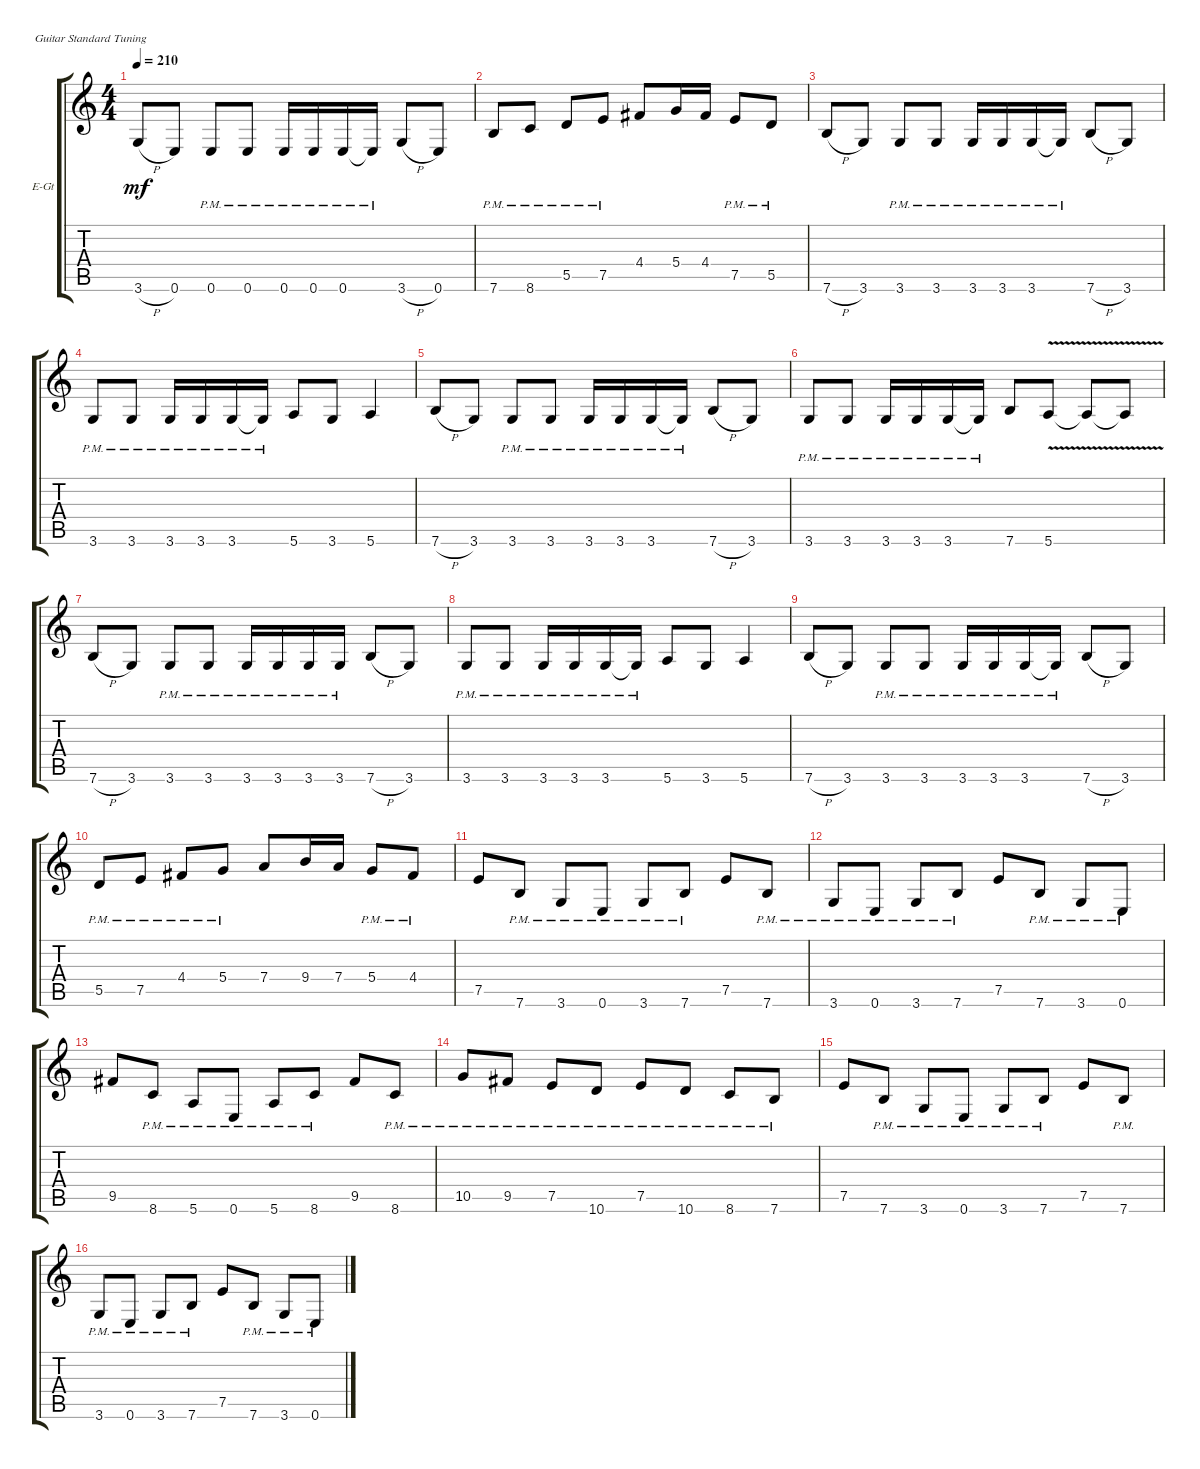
\bracketExtendMode groupsimilarinstruments
\firstSystemTrackNameOrientation horizontal
\otherSystemsTrackNameOrientation horizontal
\track ("right" "E-Gt") {instrument distortionguitar}
\staff {score tabs}
\tuning (E4 B3 G3 D3 A2 E2)
\ts (4 4)
\tempo 210
\clef g2
\ks c
3.6{h}.8{dy mf} 0.6.8 0.6{pm}.8 0.6{pm}.8 0.6{pm}.16 0.6{pm}.16 0.6{pm}.16 0.6{pm t}.16 3.6{h}.8 0.6.8 |
7.6{pm}.8 8.6{pm}.8 5.5{pm}.8 7.5{pm}.8 4.4.8 5.4.16 4.4.16 7.5{pm}.8 5.5{pm}.8 |
7.6{h}.8 3.6.8 3.6{pm}.8 3.6{pm}.8 3.6{pm}.16 3.6{pm}.16 3.6{pm}.16 3.6{pm t}.16 7.6{h}.8 3.6.8 |
3.6{pm}.8 3.6{pm}.8 3.6{pm}.16 3.6{pm}.16 3.6{pm}.16 3.6{pm t}.16 5.6.8 3.6.8 5.6.4 |
7.6{h}.8 3.6.8 3.6{pm}.8 3.6{pm}.8 3.6{pm}.16 3.6{pm}.16 3.6{pm}.16 3.6{pm t}.16 7.6{h}.8 3.6.8 |
3.6{pm}.8 3.6{pm}.8 3.6{pm}.16 3.6{pm}.16 3.6{pm}.16 3.6{pm t}.16 7.6.8 5.6{v}.8 5.6{v t}.8 5.6{v t}.8 |
7.6{h}.8 3.6.8 3.6{pm}.8 3.6{pm}.8 3.6{pm}.16 3.6{pm}.16 3.6{pm}.16 3.6{pm}.16 7.6{h}.8 3.6.8 |
3.6{pm}.8 3.6{pm}.8 3.6{pm}.16 3.6{pm}.16 3.6{pm}.16 3.6{pm t}.16 5.6.8 3.6.8 5.6.4 |
7.6{h}.8 3.6.8 3.6{pm}.8 3.6{pm}.8 3.6{pm}.16 3.6{pm}.16 3.6{pm}.16 3.6{pm t}.16 7.6{h}.8 3.6.8 |
5.5{pm}.8 7.5{pm}.8 4.4{pm}.8 5.4{pm}.8 7.4.8 9.4.16 7.4.16 5.4{pm}.8 4.4{pm}.8 |
7.5.8 7.6{pm}.8 3.6{pm}.8 0.6{pm}.8 3.6{pm}.8 7.6{pm}.8 7.5.8 7.6{pm}.8 |
3.6{pm}.8 0.6{pm}.8 3.6{pm}.8 7.6{pm}.8 7.5.8 7.6{pm}.8 3.6{pm}.8 0.6{pm}.8 |
9.5.8 8.6{pm}.8 5.6{pm}.8 0.6{pm}.8 5.6{pm}.8 8.6{pm}.8 9.5.8 8.6{pm}.8 |
10.5{pm}.8 9.5{pm}.8 7.5{pm}.8 10.6{pm}.8 7.5{pm}.8 10.6{pm}.8 8.6{pm}.8 7.6{pm}.8 |
7.5.8 7.6{pm}.8 3.6{pm}.8 0.6{pm}.8 3.6{pm}.8 7.6{pm}.8 7.5.8 7.6{pm}.8 |
3.6{pm}.8 0.6{pm}.8 3.6{pm}.8 7.6{pm}.8 7.5.8 7.6{pm}.8 3.6{pm}.8 0.6{pm}.8
